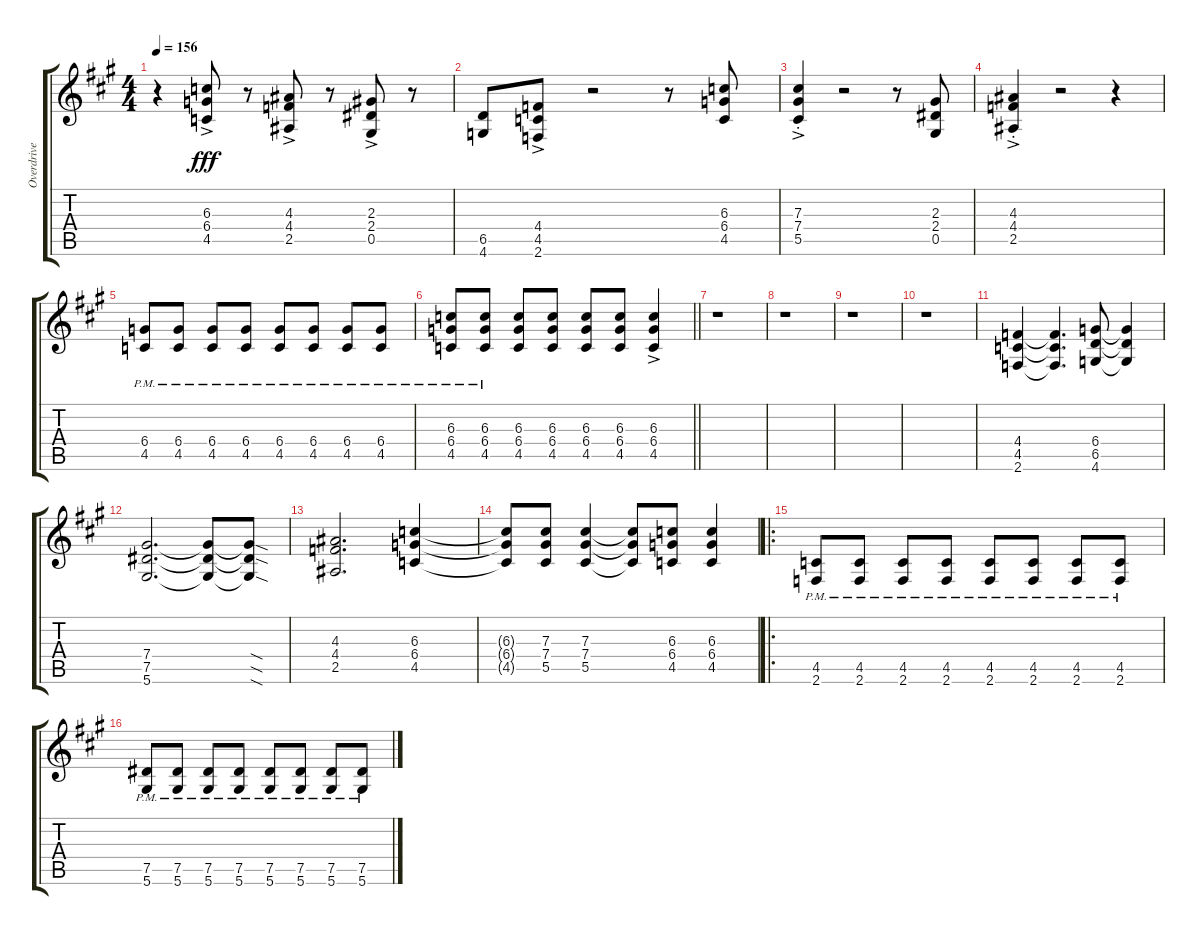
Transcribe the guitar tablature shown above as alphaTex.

\track ("Overdrive Rhythm" "Overdrive ") {instrument distortionguitar}
\staff {score tabs}
\tuning (Eb4 Bb3 Gb3 Db3 Ab2 Eb2) {hide}
\ts (4 4)
\tempo 156
\clef g2
\ks a
r.4{dy fff} (6.3{ac} 6.4{ac} 4.5{ac}).8 r.8 (4.3{ac} 4.4{ac} 2.5{ac}).8 r.8 (2.3{ac} 2.4{ac} 0.5{ac}).8 r.8 |
(6.5 4.6).8 (4.4{ac} 4.5{ac} 2.6{ac}).8 r.2 r.8 (6.3 6.4 4.5).8 |
(7.3{ac st} 7.4{ac st} 5.5{ac st}).4 r.2 r.8 (2.3 2.4 0.5).8 |
(4.3{ac st} 4.4{ac st} 2.5{ac st}).4 r.2 r.4 |
(6.4{pm} 4.5{pm}).8 (6.4{pm} 4.5{pm}).8 (6.4{pm} 4.5{pm}).8 (6.4{pm} 4.5{pm}).8 (6.4{pm} 4.5{pm}).8 (6.4{pm} 4.5{pm}).8 (6.4{pm} 4.5{pm}).8 (6.4{pm} 4.5{pm}).8 |
\barLineRight lightlight
(6.3{pm} 6.4{pm} 4.5{pm}).8 (6.3{pm} 6.4{pm} 4.5{pm}).8 (6.3 6.4 4.5).8 (6.3 6.4 4.5).8 (6.3 6.4 4.5).8 (6.3 6.4 4.5).8 (6.3{ac} 6.4{ac} 4.5{ac}).4 |
r.1 |
r.1 |
r.1 |
r.1 |
(4.4 4.5 2.6).4 (4.4{t} 4.5{t} 2.6{t}).4{d} (6.4 6.5 4.6).8 (6.4{t} 6.5{t} 4.6{t}).4 |
(7.4 7.5 5.6).2{d} (7.4{t} 7.5{t} 5.6{t}).8 (7.4{sod t} 7.5{sod t} 5.6{sod t}).8 |
(4.3 4.4 2.5).2{d} (6.3 6.4 4.5).4 |
(6.3{t} 6.4{t} 4.5{t}).8 (7.3 7.4 5.5).8 (7.3 7.4 5.5).4 (7.3{t} 7.4{t} 5.5{t}).8 (6.3 6.4 4.5).8 (6.3 6.4 4.5).4 |
\ro
(4.5{pm} 2.6{pm}).8 (4.5{pm} 2.6{pm}).8 (4.5{pm} 2.6{pm}).8 (4.5{pm} 2.6{pm}).8 (4.5{pm} 2.6{pm}).8 (4.5{pm} 2.6{pm}).8 (4.5{pm} 2.6{pm}).8 (4.5{pm} 2.6{pm}).8 |
(7.5{pm} 5.6{pm}).8 (7.5{pm} 5.6{pm}).8 (7.5{pm} 5.6{pm}).8 (7.5{pm} 5.6{pm}).8 (7.5{pm} 5.6{pm}).8 (7.5{pm} 5.6{pm}).8 (7.5{pm} 5.6{pm}).8 (7.5{pm} 5.6{pm}).8
